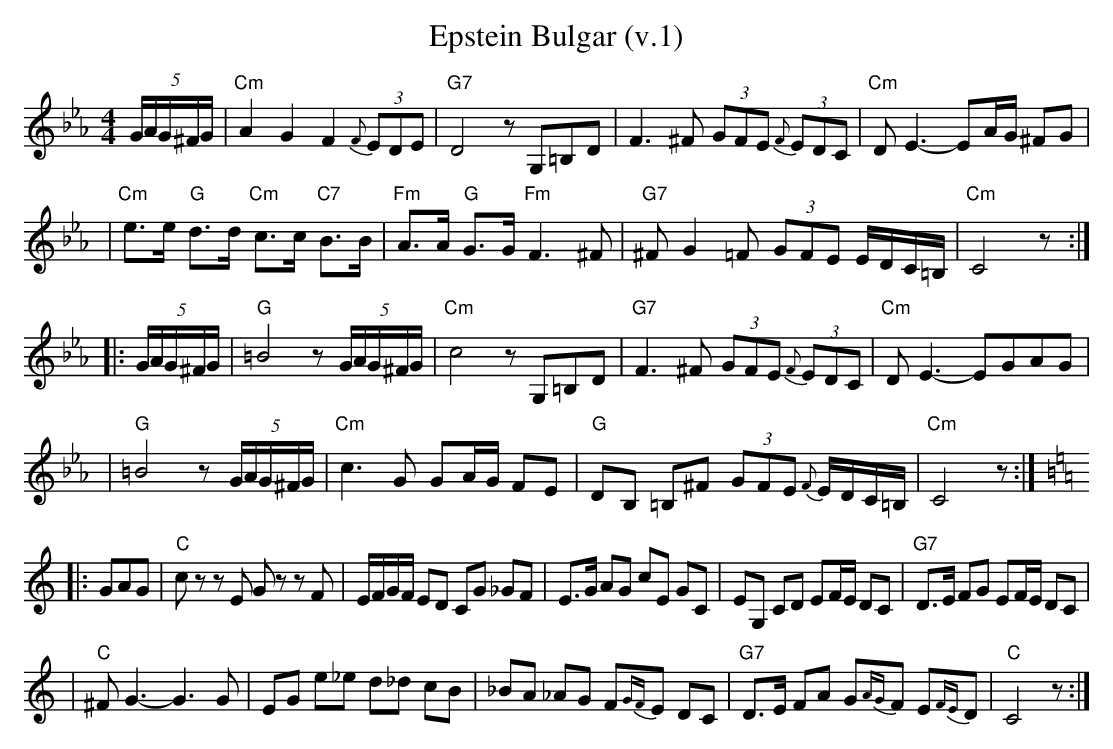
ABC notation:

X:1
T: Epstein Bulgar (v.1)
M: 4/4
L: 1/8
K: Cm
(5G/A/G/^F/G/ \
| "Cm"A2 G2 F2 (3{F}EDE | "G7"D4 zG,=B,D \
| F3 ^F (3GFE (3{F}EDC | "Cm"DE3- EA/G/ ^FG |
| "Cm"e>e "G"d>d "Cm"c>c "C7"B>B | "Fm"A>A "G"G>G "Fm"F3 ^F \
| "G7"^FG2=F (3GFE E/D/C/=B,/ | "Cm"C4 z :|
|: (5G/A/G/^F/G/ \
| "G"=B4 z(5G/A/G/^F/G/ | "Cm"c4 zG,=B,D \
| "G7"F3 ^F (3GFE (3{F}EDC | "Cm"DE3- EGAG |
| "G"=B4 z(5G/A/G/^F/G/ | "Cm"c3G GA/G/ FE \
| "G"DB, =B,^F (3GFE {F}E/D/C/=B,/ | "Cm"C4 z :|
K:C
|: GAG \
| "C"cz zE Gz zF | E/F/G/F/ ED CG _GF \
| E>G AG cE GC | EG, CD EF/E/ DC | "G7"D>E FG EF/E/ DC |
| "C"^FG3- G3G | EG e_e d_d cB \
| _BA _AG F{GF}E DC | "G7"D>E FA G{AG}F E{FE}D | "C"C4 z :|
